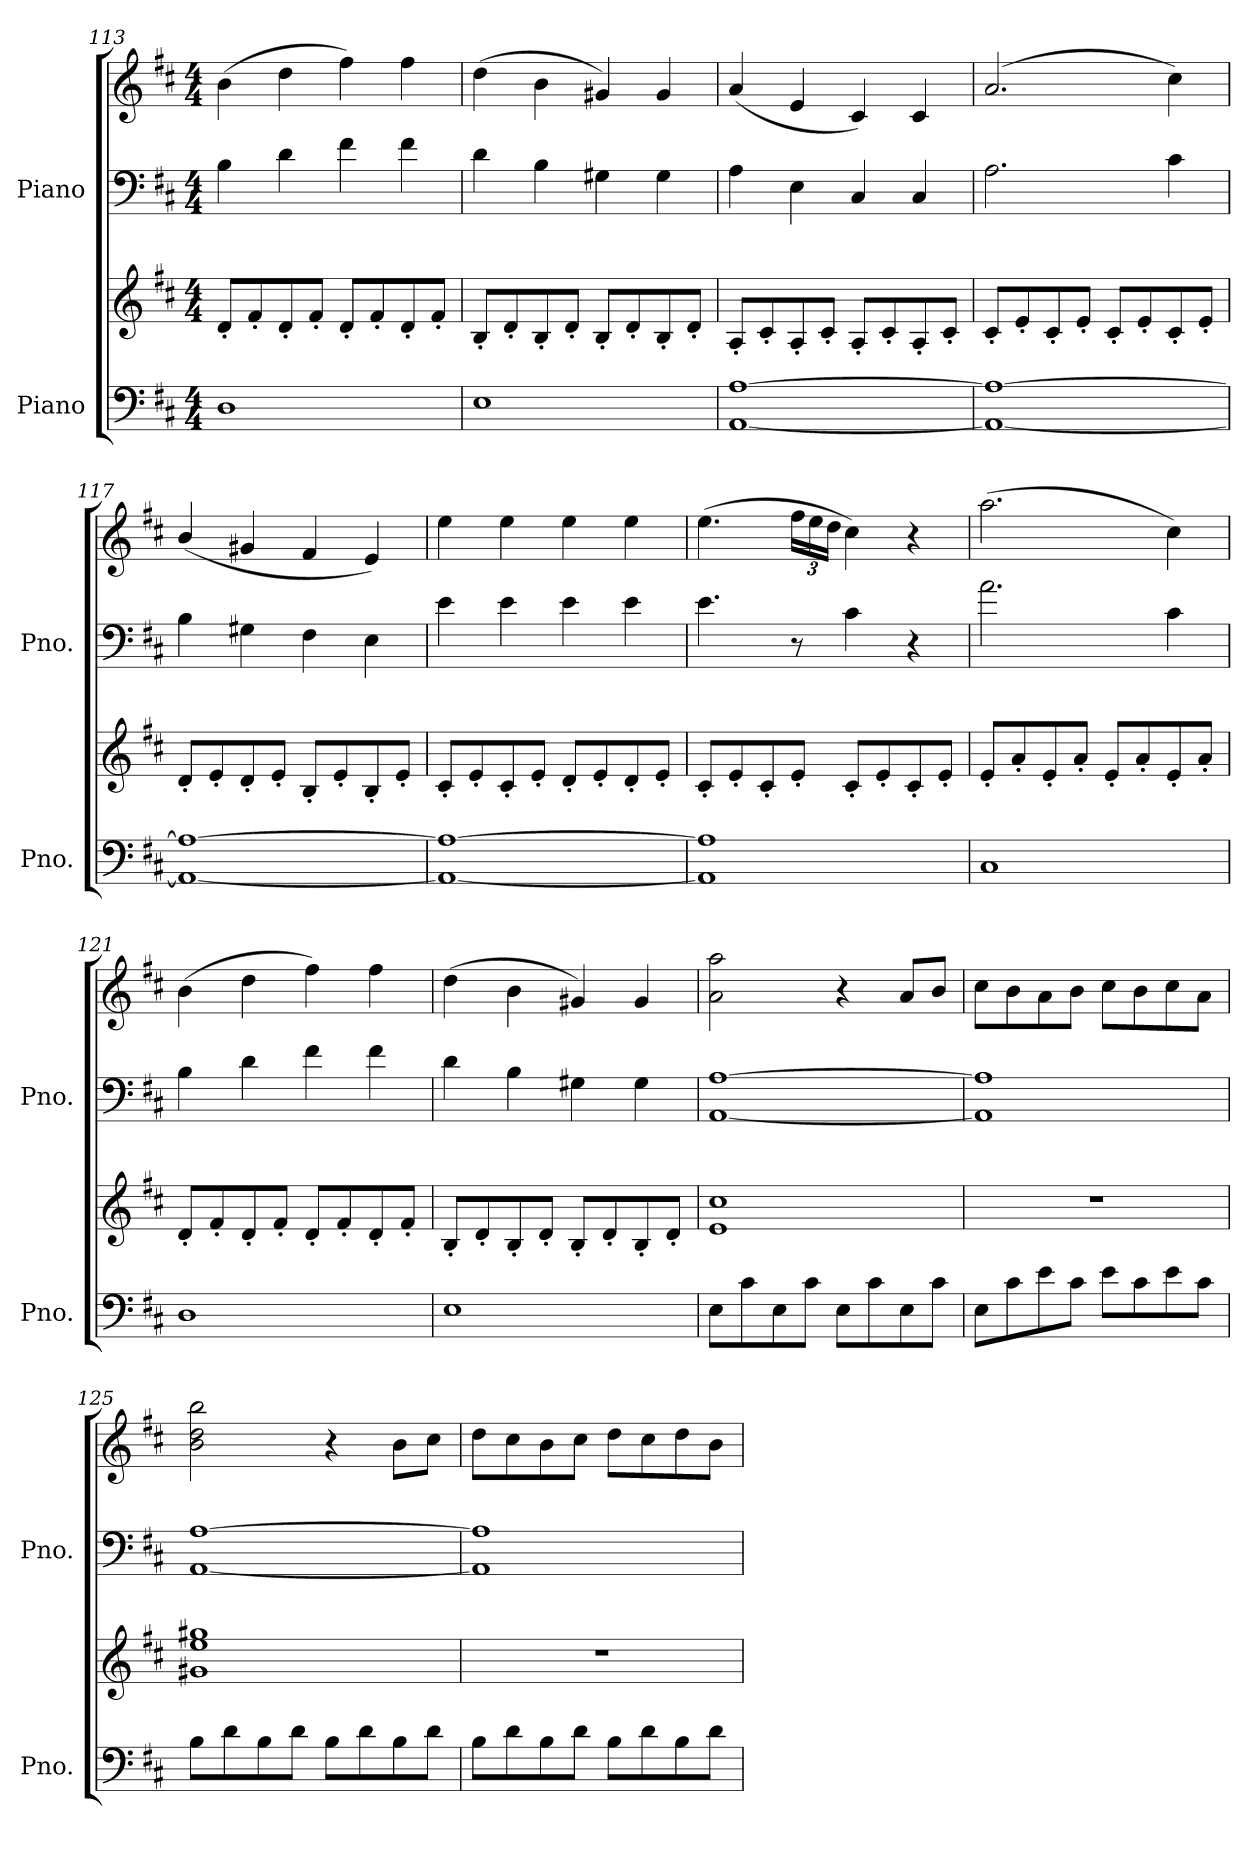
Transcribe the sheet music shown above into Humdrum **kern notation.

**kern	**kern	**kern	**kern
*part2	*part2	*part1	*part1
*staff4	*staff3	*staff2	*staff1
*I"Piano	*	*I"Piano	*
*I'Pno.	*	*I'Pno.	*
*clefF4	*clefG2	*clefF4	*clefG2
*k[f#c#]	*k[f#c#]	*k[f#c#]	*k[f#c#]
*M4/4	*M4/4	*M4/4	*M4/4
=113	=113	=113	=113
1D	8d'/L	4B\	(>4b\
.	8f#'/	.	.
.	8d'/	4d\	4dd\
.	8f#'/J	.	.
.	8d'/L	4f#\	4ff#\)
.	8f#'/	.	.
.	8d'/	4f#\	4ff#\
.	8f#'/J	.	.
=114	=114	=114	=114
1E	8B'/L	4d\	(>4dd\
.	8d'/	.	.
.	8B'/	4B\	4b\
.	8d'/J	.	.
.	8B'/L	4G#X\	4g#X/)
.	8d'/	.	.
.	8B'/	4G#\	4g#/
.	8d'/J	.	.
=115	=115	=115	=115
[1AA [1A	8A'/L	4A\	(<4a/
.	8c#'/	.	.
.	8A'/	4E\	4e/
.	8c#'/J	.	.
.	8A'/L	4C#/	4c#/)
.	8c#'/	.	.
.	8A'/	4C#/	4c#/
.	8c#'/J	.	.
!!LO:PB:g=z
=116	=116	=116	=116
1AA_ 1A_	8c#'/L	2.A\	(>2.a/
.	8e'/	.	.
.	8c#'/	.	.
.	8e'/J	.	.
.	8c#'/L	.	.
.	8e'/	.	.
.	8c#'/	4c#\	4cc#\)
.	8e'/J	.	.
=117	=117	=117	=117
1AA_ 1A_	8d'/L	4B\	(<4b/
.	8e'/	.	.
.	8d'/	4G#X\	4g#X/
.	8e'/J	.	.
.	8B'/L	4F#\	4f#/
.	8e'/	.	.
.	8B'/	4E\	4e/)
.	8e'/J	.	.
=118	=118	=118	=118
1AA_ 1A_	8c#'/L	4e\	4ee\
.	8e'/	.	.
.	8c#'/	4e\	4ee\
.	8e'/J	.	.
.	8d'/L	4e\	4ee\
.	8e'/	.	.
.	8d'/	4e\	4ee\
.	8e'/J	.	.
=119	=119	=119	=119
1AA] 1A]	8c#'/L	4.e\	(>4.ee\
.	8e'/	.	.
.	8c#'/	.	.
*	*	*	*Xbrackettup
.	8e'/J	8r	24ff#\LL
.	.	.	24ee\
.	.	.	24dd\JJ
.	8c#'/L	4c#\	4cc#\)
.	8e'/	.	.
.	8c#'/	4r	4r
.	8e'/J	.	.
=120	=120	=120	=120
1C#	8e'/L	2.a\	(>2.aa\
.	8a'/	.	.
.	8e'/	.	.
.	8a'/J	.	.
.	8e'/L	.	.
.	8a'/	.	.
.	8e'/	4c#\	4cc#\)
.	8a'/J	.	.
!!LO:LB:g=z
=121	=121	=121	=121
1D	8d'/L	4B\	(>4b\
.	8f#'/	.	.
.	8d'/	4d\	4dd\
.	8f#'/J	.	.
.	8d'/L	4f#\	4ff#\)
.	8f#'/	.	.
.	8d'/	4f#\	4ff#\
.	8f#'/J	.	.
=122	=122	=122	=122
1E	8B'/L	4d\	(>4dd\
.	8d'/	.	.
.	8B'/	4B\	4b\
.	8d'/J	.	.
.	8B'/L	4G#X\	4g#X/)
.	8d'/	.	.
.	8B'/	4G#\	4g#/
.	8d'/J	.	.
=123	=123	=123	=123
8E\L	1e 1cc#	[1AA [1A	2a\ 2aa\
8c#\	.	.	.
8E\	.	.	.
8c#\J	.	.	.
8E\L	.	.	4r
8c#\	.	.	.
8E\	.	.	8a/L
8c#\J	.	.	8b/J
=124	=124	=124	=124
8E\L	1r	1AA] 1A]	8cc#\L
8c#\	.	.	8b\
8e\	.	.	8a\
8c#\J	.	.	8b\J
8e\L	.	.	8cc#\L
8c#\	.	.	8b\
8e\	.	.	8cc#\
8c#\J	.	.	8a\J
!!LO:LB:g=z
=125	=125	=125	=125
8B\L	1g#X 1ee 1gg#X	[1AA [1A	2b\ 2dd\ 2bb\
8d\	.	.	.
8B\	.	.	.
8d\J	.	.	.
8B\L	.	.	4r
8d\	.	.	.
8B\	.	.	8b\L
8d\J	.	.	8cc#\J
=126	=126	=126	=126
8B\L	1r	1AA] 1A]	8dd\L
8d\	.	.	8cc#\
8B\	.	.	8b\
8d\J	.	.	8cc#\J
8B\L	.	.	8dd\L
8d\	.	.	8cc#\
8B\	.	.	8dd\
8d\J	.	.	8b\J
=	=	=	=
*-	*-	*-	*-
